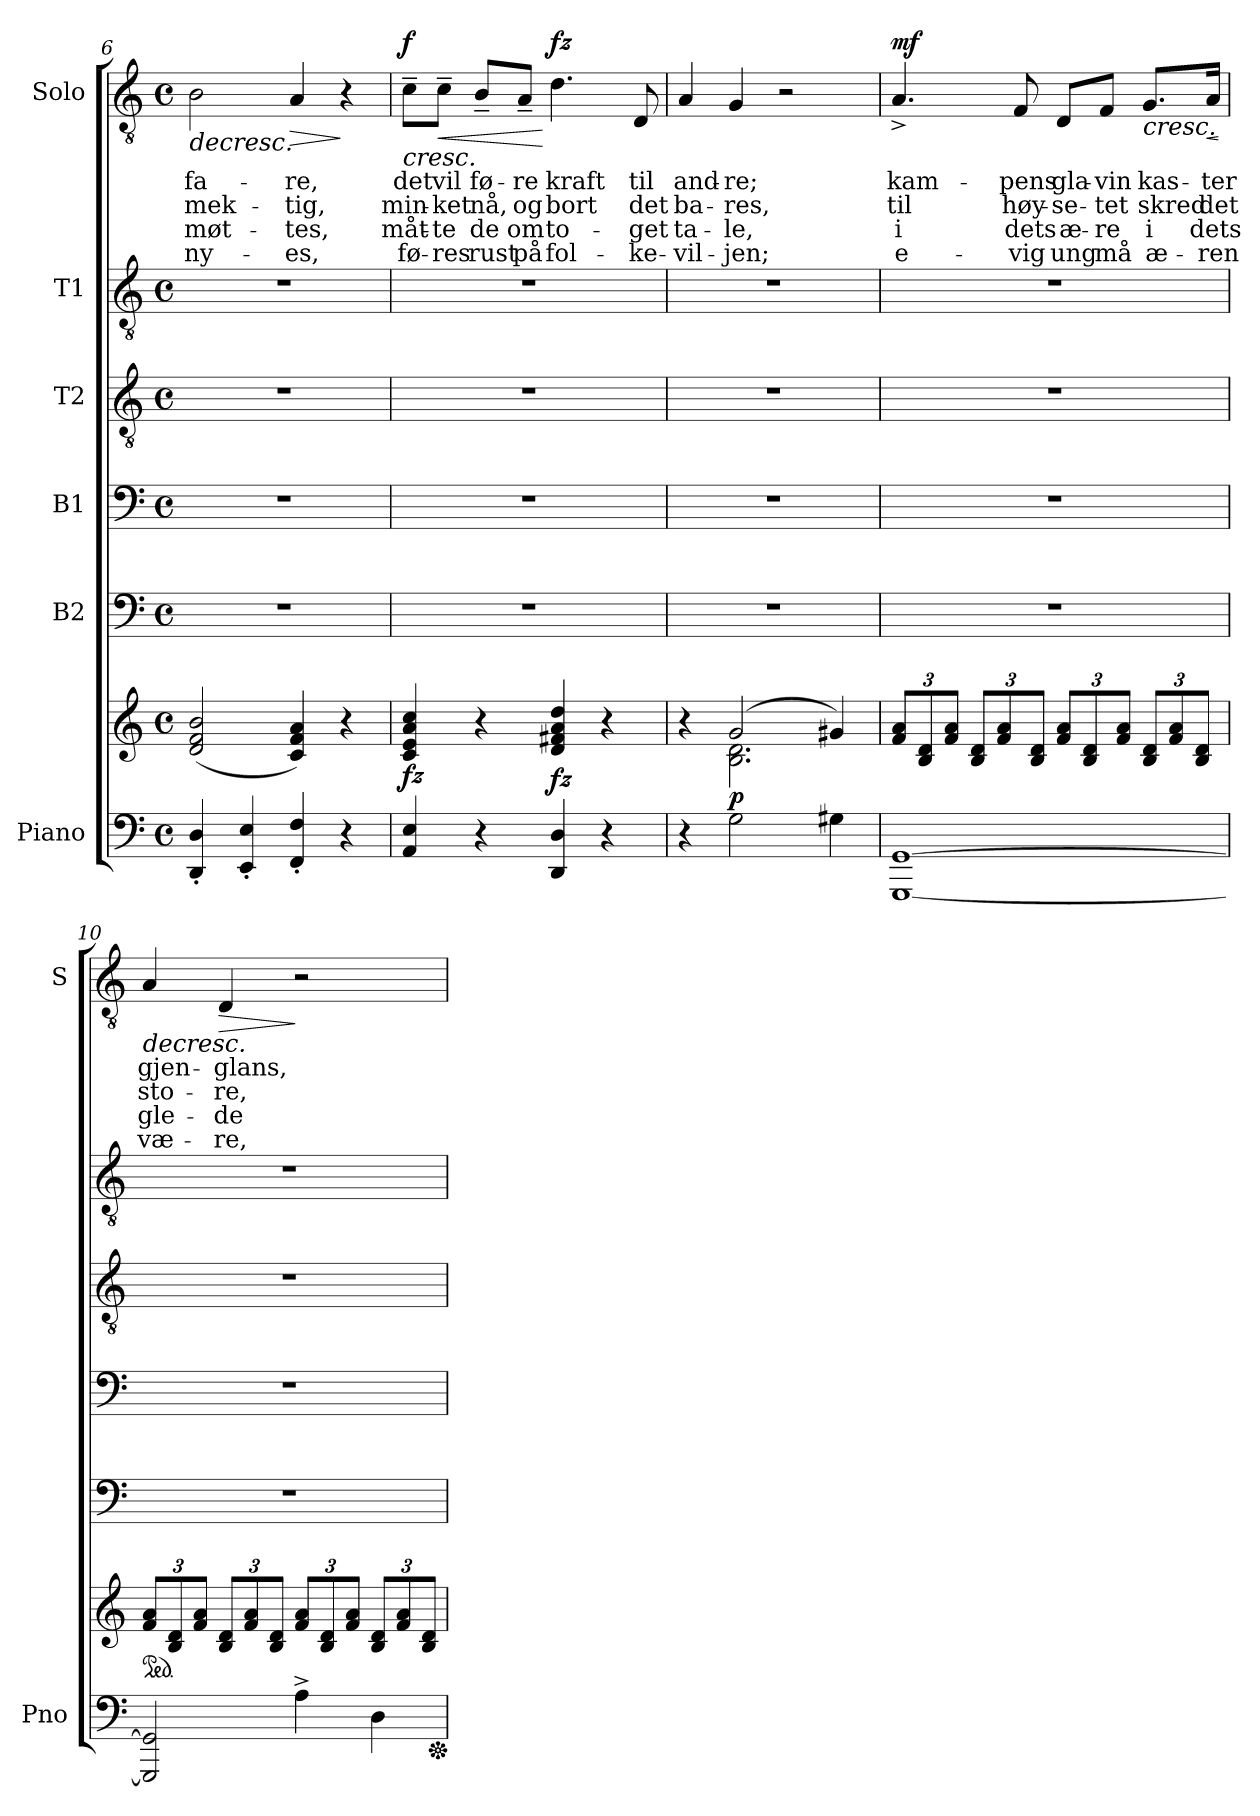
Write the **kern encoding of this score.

**kern	**kern	**dynam	**kern	**kern	**kern	**kern	**kern	**text	**text	**text	**text	**dynam
*part6	*part6	*part6	*part5	*part4	*part3	*part2	*part1	*part1	*part1	*part1	*part1	*part1
*staff7	*staff6	*staff6/7	*staff5	*staff4	*staff3	*staff2	*staff1	*staff1	*staff1	*staff1	*staff1	*staff1
*I"Piano	*	*	*I"B2	*I"B1	*I"T2	*I"T1	*I"Solo	*	*	*	*	*
*I'Pno	*	*	*	*	*	*	*I'S	*	*	*	*	*
!!LO:LB:g=z
*clefF4	*clefG2	*	*clefF4	*clefF4	*clefGv2	*clefGv2	*clefGv2	*	*	*	*	*
*k[]	*k[]	*	*k[]	*k[]	*k[]	*k[]	*k[]	*	*	*	*	*
*M4/4	*M4/4	*	*M4/4	*M4/4	*M4/4	*M4/4	*M4/4	*	*	*	*	*
*met(c)	*met(c)	*	*met(c)	*met(c)	*met(c)	*met(c)	*met(c)	*	*	*	*	*
=6	=6	=6	=6	=6	=6	=6	=6	=6	=6	=6	=6	=6
!	!	!	!	!	!	!	!	!LO:LY:b	!LO:LY:b	!LO:LY:b	!LO:LY:b	!LO:HP:b
4DD/' 4D/'	(<2d/ 2f/ 2b/	.	1r	1r	1r	1r	2B\	fa-	mek-	møt-	-ny-	>
4EE/' 4E/'	.	.	.	.	.	.	.	.	.	.	.	.
!	!	!	!	!	!	!	!	!LO:LY:b	!LO:LY:b	!LO:LY:b	!LO:LY:b	!LO:HP:b
4FF/' 4F/'	4c/ 4f/ 4a/)	.	.	.	.	.	4A/	-re,	-tig,	-tes,	-es,	>
4r	4r	.	.	.	.	.	4r	.	.	.	.	] ]
=7	=7	=7	=7	=7	=7	=7	=7	=7	=7	=7	=7	=7
!	!	!LO:DY:a=2	!	!	!	!	!	!LO:LY:b	!LO:LY:b	!LO:LY:b	!LO:LY:b	!LO:HP:b
!	!	!	!	!	!	!	!	!	!	!	!	!LO:DY:n=1:a
4AA/ 4E/	4c/ 4e/ 4a/ 4cc/	fz	1r	1r	1r	1r	8c~\L	det	min-	måt-	fø-	< f
!	!	!	!	!	!	!	!	!LO:LY:b	!LO:LY:b	!LO:LY:b	!LO:LY:b	!LO:HP:b
.	.	.	.	.	.	.	8c~\J	vil	-ket	-te	-res	<
!	!	!	!	!	!	!	!	!LO:LY:b	!LO:LY:b	!LO:LY:b	!LO:LY:b	!
4r	4r	.	.	.	.	.	8B~/L	fø-	nå,	de	rust	.
!	!	!	!	!	!	!	!	!LO:LY:b	!LO:LY:b	!LO:LY:b	!LO:LY:b	!
.	.	.	.	.	.	.	8A~/J	-re	og	om	på	.
!	!	!LO:DY:a=2	!	!	!	!	!	!LO:LY:b	!LO:LY:b	!LO:LY:b	!LO:LY:b	!LO:DY:n=2:a
4DD/ 4D/	4d/ 4f#X/ 4a/ 4dd/	fz	.	.	.	.	4.d\	kraft	bort	to-	fol-	[ [ fz
4r	4r	.	.	.	.	.	.	.	.	.	.	.
!	!	!	!	!	!	!	!	!LO:LY:b	!LO:LY:b	!LO:LY:b	!LO:LY:b	!
.	.	.	.	.	.	.	8D/	til	det	-get	-ke-	.
=8	=8	=8	=8	=8	=8	=8	=8	=8	=8	=8	=8	=8
*	*^	*	*	*	*	*	*	*	*	*	*	*
!	!	!	!	!	!	!	!	!	!LO:LY:b	!LO:LY:b	!LO:LY:b	!LO:LY:b	!
4r	4r	4ryy	.	1r	1r	1r	1r	4A/	and-	ba-	ta-	-vil-	.
!	!	!	!LO:DY:a=2	!	!	!	!	!	!LO:LY:b	!LO:LY:b	!LO:LY:b	!LO:LY:b	!
2G\	(>2g/	2.B\ 2.d\	p	.	.	.	.	4G/	-re;	-res,	-le,	-jen;	.
.	.	.	.	.	.	.	.	2r	.	.	.	.	.
4G#X\	4g#X/)	.	.	.	.	.	.	.	.	.	.	.	.
*	*v	*v	*	*	*	*	*	*	*	*	*	*	*
=9	=9	=9	=9	=9	=9	=9	=9	=9	=9	=9	=9	=9
*	*Xbrackettup	*	*	*	*	*	*	*	*	*	*	*
!	!	!	!	!	!	!	!	!LO:LY:b	!LO:LY:b	!LO:LY:b	!LO:LY:b	!LO:DY:a
[1GGG [1GG	12f/ 12a/L	.	1r	1r	1r	1r	4.A^/	kam-	til	i	e-	mf
.	12B/ 12d/	.	.	.	.	.	.	.	.	.	.	.
.	12f/ 12a/J	.	.	.	.	.	.	.	.	.	.	.
.	12B/ 12d/L	.	.	.	.	.	.	.	.	.	.	.
.	12f/ 12a/	.	.	.	.	.	.	.	.	.	.	.
!	!	!	!	!	!	!	!	!LO:LY:b	!LO:LY:b	!LO:LY:b	!LO:LY:b	!
.	.	.	.	.	.	.	8F/	-pens	høy-	dets	-vig	.
.	12B/ 12d/J	.	.	.	.	.	.	.	.	.	.	.
!	!	!	!	!	!	!	!	!LO:LY:b	!LO:LY:b	!LO:LY:b	!LO:LY:b	!
.	12f/ 12a/L	.	.	.	.	.	8D/L	gla-	-se-	æ-	ung	.
.	12B/ 12d/	.	.	.	.	.	.	.	.	.	.	.
!	!	!	!	!	!	!	!	!LO:LY:b	!LO:LY:b	!LO:LY:b	!LO:LY:b	!
.	.	.	.	.	.	.	8F/J	-vin	-tet	-re	må	.
.	12f/ 12a/J	.	.	.	.	.	.	.	.	.	.	.
!	!	!	!	!	!	!	!	!LO:LY:b	!LO:LY:b	!LO:LY:b	!LO:LY:b	!LO:HP:b
.	12B/ 12d/L	.	.	.	.	.	8.G/L	kas-	skred	i	æ-	<
.	12f/ 12a/	.	.	.	.	.	.	.	.	.	.	.
.	12B/ 12d/J	.	.	.	.	.	.	.	.	.	.	.
!	!	!	!	!	!	!	!	!LO:LY:b	!LO:LY:b	!LO:LY:b	!LO:LY:b	!LO:HP:b
.	.	.	.	.	.	.	16A/Jk	-ter	det	dets	-ren	<
.	.	.	.	.	.	.	.	.	.	.	.	[ [
=10	=10	=10	=10	=10	=10	=10	=10	=10	=10	=10	=10	=10
*	*ped	*	*	*	*	*	*	*	*	*	*	*
!	!	!	!	!	!	!	!	!LO:LY:b	!LO:LY:b	!LO:LY:b	!LO:LY:b	!LO:HP:b
2GGG/] 2GG/]	12f/ 12a/L	.	1r	1r	1r	1r	4A/	gjen-	sto-	gle-	væ-	>
.	12B/ 12d/	.	.	.	.	.	.	.	.	.	.	.
.	12f/ 12a/J	.	.	.	.	.	.	.	.	.	.	.
!	!	!	!	!	!	!	!	!LO:LY:b	!LO:LY:b	!LO:LY:b	!LO:LY:b	!LO:HP:b
.	12B/ 12d/L	.	.	.	.	.	4D/	-glans,	-re,	-de	-re,	>
.	12f/ 12a/	.	.	.	.	.	.	.	.	.	.	.
.	12B/ 12d/J	.	.	.	.	.	.	.	.	.	.	.
4A^\	12f/ 12a/L	.	.	.	.	.	2r	.	.	.	.	] ]
.	12B/ 12d/	.	.	.	.	.	.	.	.	.	.	.
.	12f/ 12a/J	.	.	.	.	.	.	.	.	.	.	.
4D\	12B/ 12d/L	.	.	.	.	.	.	.	.	.	.	.
.	12f/ 12a/	.	.	.	.	.	.	.	.	.	.	.
.	12B/ 12d/J	.	.	.	.	.	.	.	.	.	.	.
*Xped	*	*	*	*	*	*	*	*	*	*	*	*
=	=	=	=	=	=	=	=	=	=	=	=	=
*-	*-	*-	*-	*-	*-	*-	*-	*-	*-	*-	*-	*-
